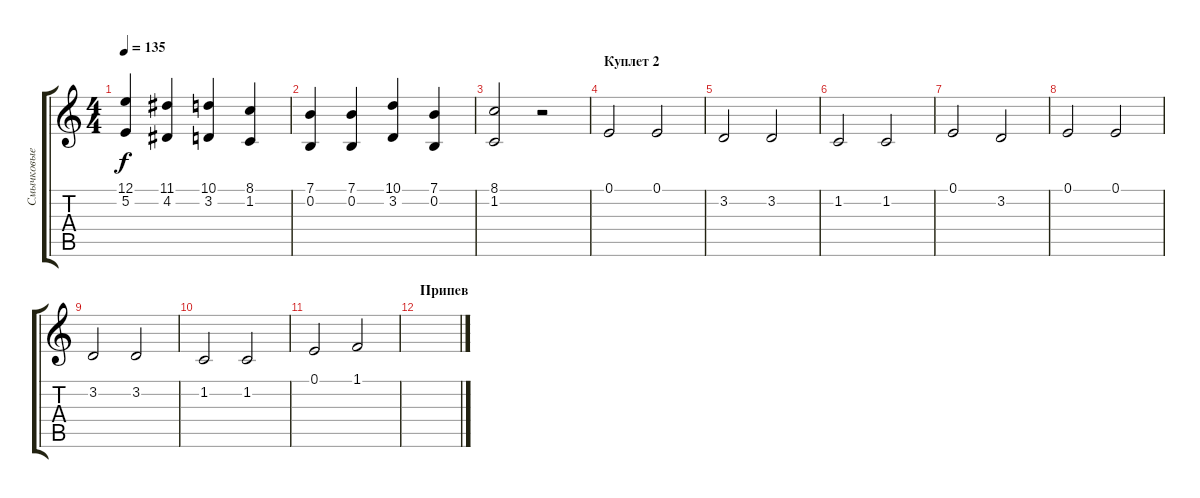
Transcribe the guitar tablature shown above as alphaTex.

\track ("Смычковые" "Смычковые") {instrument synthstrings1}
\staff {score tabs}
\tuning (E4 B3 G3 D3 A2 E2) {hide}
\ts (4 4)
\tempo 135
\clef g2
\ks c
(12.1 5.2).4{dy f} (11.1 4.2).4 (10.1 3.2).4 (8.1 1.2).4 |
(7.1 0.2).4 (7.1 0.2).4 (10.1 3.2).4 (7.1 0.2).4 |
(8.1 1.2).2 r.2 |
\section ("" "Куплет 2")
0.1.2 0.1.2 |
3.2.2 3.2.2 |
1.2.2 1.2.2 |
0.1.2 3.2.2 |
0.1.2 0.1.2 |
3.2.2 3.2.2 |
1.2.2 1.2.2 |
0.1.2 1.1.2 |
\section ("" "Припев")
